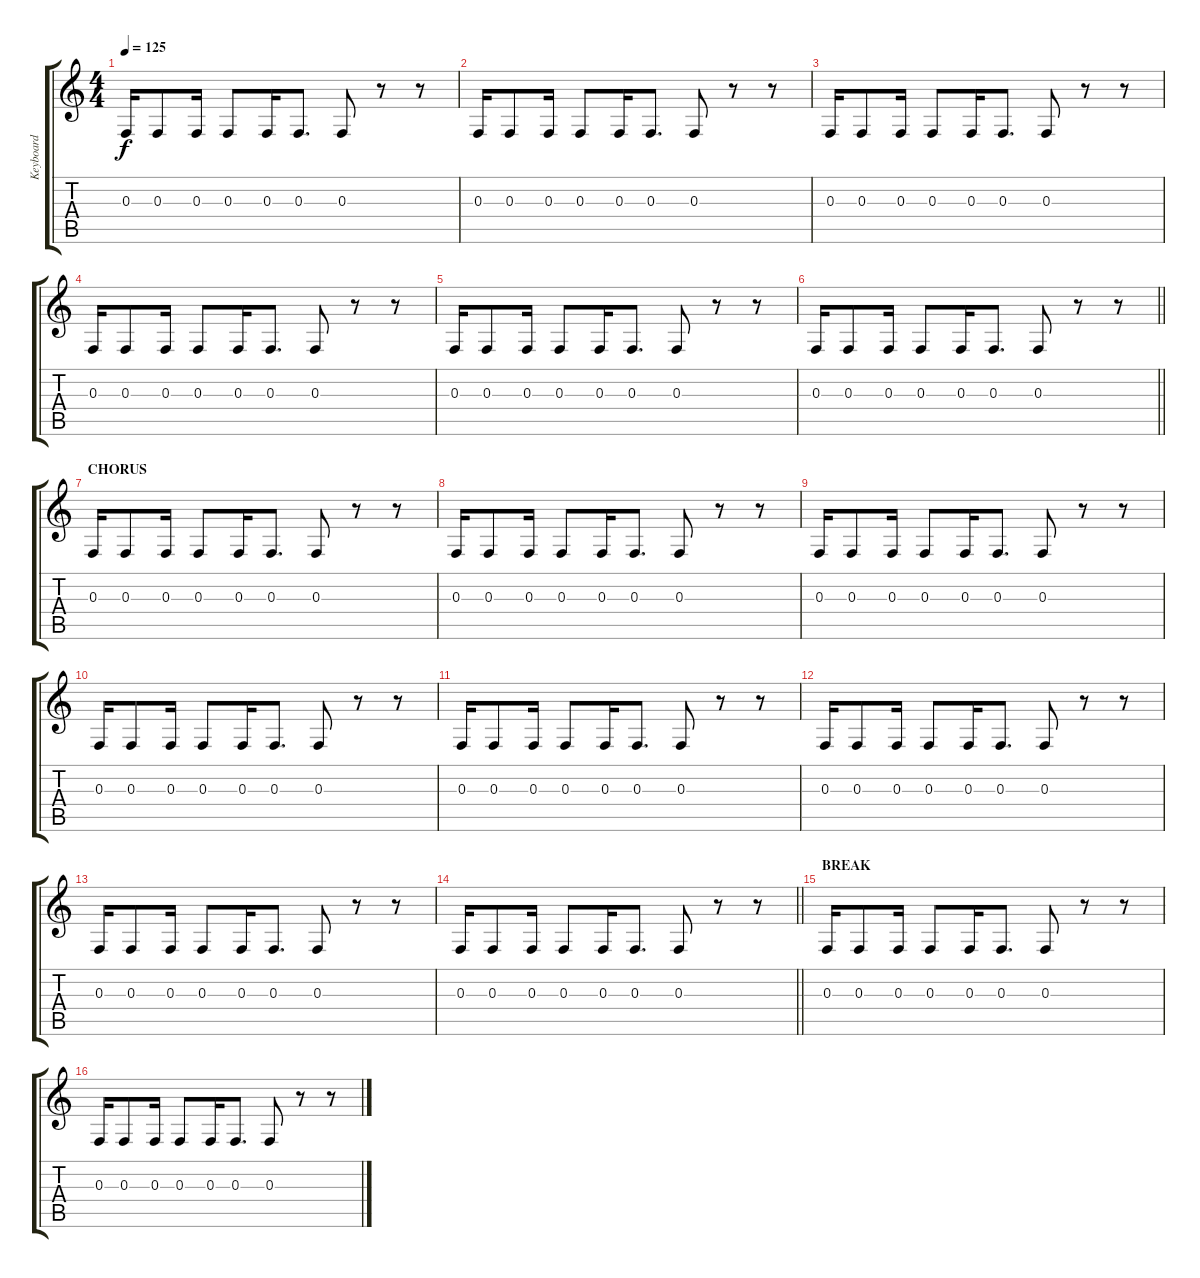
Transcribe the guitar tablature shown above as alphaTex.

\track ("Keyboard" "Keyboard") {instrument blownbottle}
\staff {score tabs}
\tuning (D4 A3 F3 C3 G2 C2) {hide}
\ts (4 4)
\tempo 125
\clef g2
\ks c
0.3.16{dy f} 0.3.8 0.3.16 0.3.8 0.3.16 0.3.8{d} 0.3.8 r.8 r.8 |
0.3.16 0.3.8 0.3.16 0.3.8 0.3.16 0.3.8{d} 0.3.8 r.8 r.8 |
0.3.16 0.3.8 0.3.16 0.3.8 0.3.16 0.3.8{d} 0.3.8 r.8 r.8 |
0.3.16 0.3.8 0.3.16 0.3.8 0.3.16 0.3.8{d} 0.3.8 r.8 r.8 |
0.3.16 0.3.8 0.3.16 0.3.8 0.3.16 0.3.8{d} 0.3.8 r.8 r.8 |
\barLineRight lightlight
0.3.16 0.3.8 0.3.16 0.3.8 0.3.16 0.3.8{d} 0.3.8 r.8 r.8 |
\section ("" "CHORUS")
0.3.16 0.3.8 0.3.16 0.3.8 0.3.16 0.3.8{d} 0.3.8 r.8 r.8 |
0.3.16 0.3.8 0.3.16 0.3.8 0.3.16 0.3.8{d} 0.3.8 r.8 r.8 |
0.3.16 0.3.8 0.3.16 0.3.8 0.3.16 0.3.8{d} 0.3.8 r.8 r.8 |
0.3.16 0.3.8 0.3.16 0.3.8 0.3.16 0.3.8{d} 0.3.8 r.8 r.8 |
0.3.16 0.3.8 0.3.16 0.3.8 0.3.16 0.3.8{d} 0.3.8 r.8 r.8 |
0.3.16 0.3.8 0.3.16 0.3.8 0.3.16 0.3.8{d} 0.3.8 r.8 r.8 |
0.3.16 0.3.8 0.3.16 0.3.8 0.3.16 0.3.8{d} 0.3.8 r.8 r.8 |
\barLineRight lightlight
0.3.16 0.3.8 0.3.16 0.3.8 0.3.16 0.3.8{d} 0.3.8 r.8 r.8 |
\section ("" "BREAK")
0.3.16 0.3.8 0.3.16 0.3.8 0.3.16 0.3.8{d} 0.3.8 r.8 r.8 |
0.3.16 0.3.8 0.3.16 0.3.8 0.3.16 0.3.8{d} 0.3.8 r.8 r.8
